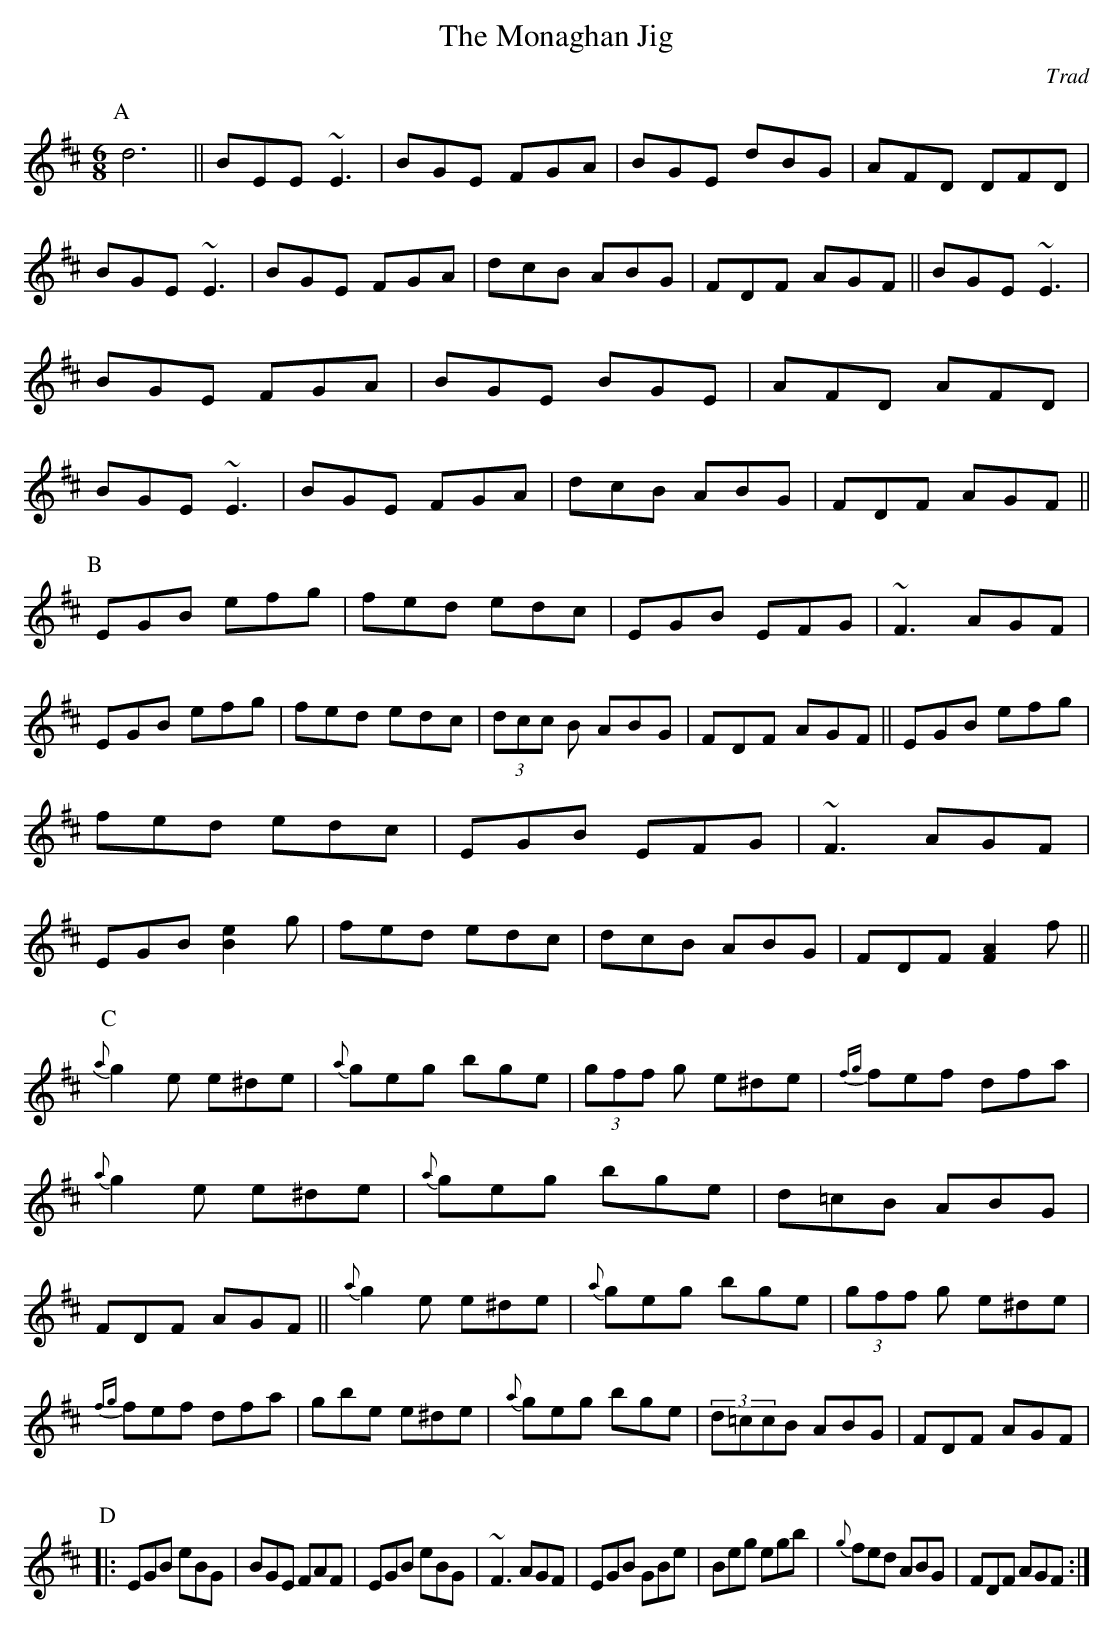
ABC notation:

X:1
T:Monaghan Jig, The
C:Trad
L:1/8
M:6/8
K:EDor
P:A
d6||BEE ~E3|BGE FGA|BGE dBG|AFD DFD|BGE ~E3|BGE FGA|dcB ABG|FDF AGF||\
BGE ~E3|BGE FGA|BGE BGE|AFD AFD|BGE ~E3|BGE FGA|dcB ABG|FDF AGF||
P:B
EGB efg|fed edc|EGB EFG|~F3 AGF|EGB efg|fed edc|(3dcc B ABG|FDF AGF||\
EGB efg|fed edc|EGB EFG|~F3 AGF|EGB [B2e2]g|fed edc|dcB ABG|FDF [F2A2]f||
P:C
{a}g2e e^de|{a}geg bge|(3gff g e^de|{fg}fef dfa|{a}g2e e^de|{a}geg bge|d=cB ABG|FDF AGF||\
{a}g2e e^de|{a}geg bge|(3gff g e^de|{fg}fef dfa|gbe e^de|{a}geg bge|(3d=ccB ABG|FDF AGF|
P:D
|:EGB eBG|BGE FAF|EGB eBG|~F3 AGF|EGB GBe|Beg egb|{g}fed ABG|FDF AGF:|
